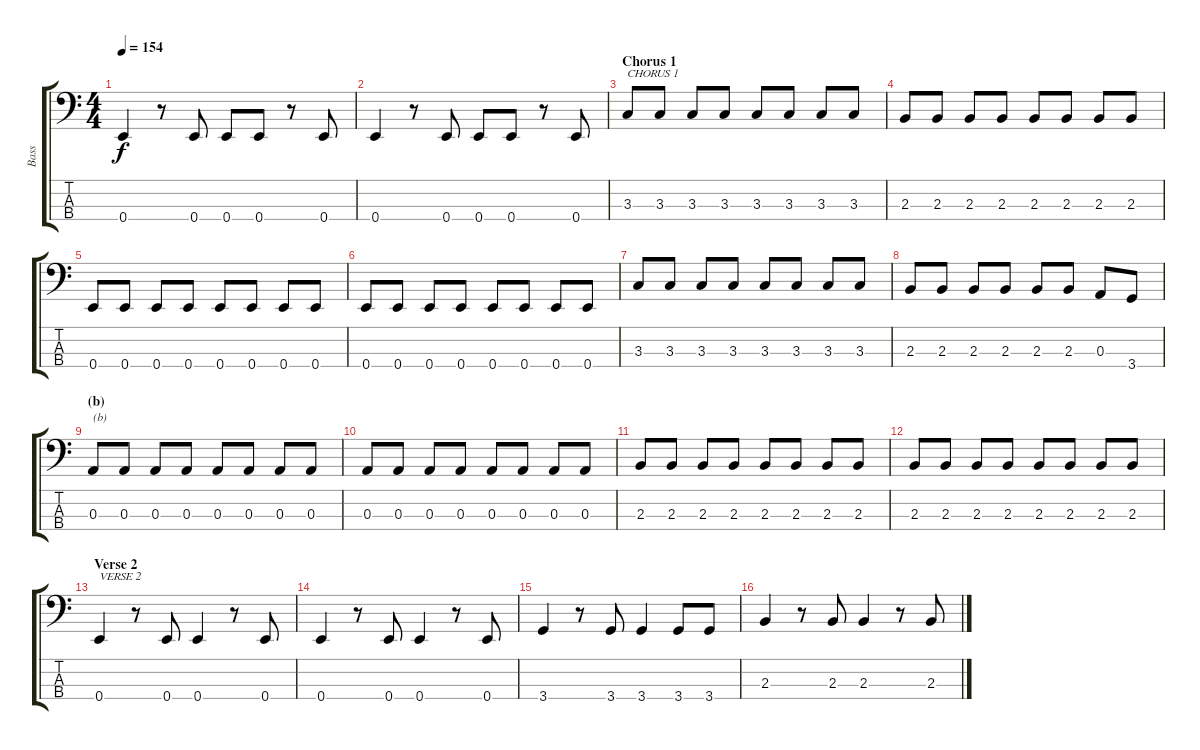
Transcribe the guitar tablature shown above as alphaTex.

\track ("Bass" "Bass") {instrument electricbassfinger}
\staff {score tabs}
\tuning (G2 D2 A1 E1) {hide}
\ts (4 4)
\tempo 154
\clef f4
\ks c
0.4.4{dy f} r.8 0.4.8 0.4.8 0.4.8 r.8 0.4.8 |
0.4.4 r.8 0.4.8 0.4.8 0.4.8 r.8 0.4.8 |
\section ("" "Chorus 1")
3.3.8{txt "CHORUS 1"} 3.3.8 3.3.8 3.3.8 3.3.8 3.3.8 3.3.8 3.3.8 |
2.3.8 2.3.8 2.3.8 2.3.8 2.3.8 2.3.8 2.3.8 2.3.8 |
0.4.8 0.4.8 0.4.8 0.4.8 0.4.8 0.4.8 0.4.8 0.4.8 |
0.4.8 0.4.8 0.4.8 0.4.8 0.4.8 0.4.8 0.4.8 0.4.8 |
3.3.8 3.3.8 3.3.8 3.3.8 3.3.8 3.3.8 3.3.8 3.3.8 |
2.3.8 2.3.8 2.3.8 2.3.8 2.3.8 2.3.8 0.3.8 3.4.8 |
\section ("" "(b)")
0.3.8{txt "(b)"} 0.3.8 0.3.8 0.3.8 0.3.8 0.3.8 0.3.8 0.3.8 |
0.3.8 0.3.8 0.3.8 0.3.8 0.3.8 0.3.8 0.3.8 0.3.8 |
2.3.8 2.3.8 2.3.8 2.3.8 2.3.8 2.3.8 2.3.8 2.3.8 |
2.3.8 2.3.8 2.3.8 2.3.8 2.3.8 2.3.8 2.3.8 2.3.8 |
\section ("" "Verse 2")
0.4.4{txt "VERSE 2"} r.8 0.4.8 0.4.4 r.8 0.4.8 |
0.4.4 r.8 0.4.8 0.4.4 r.8 0.4.8 |
3.4.4 r.8 3.4.8 3.4.4 3.4.8 3.4.8 |
2.3.4 r.8 2.3.8 2.3.4 r.8 2.3.8
